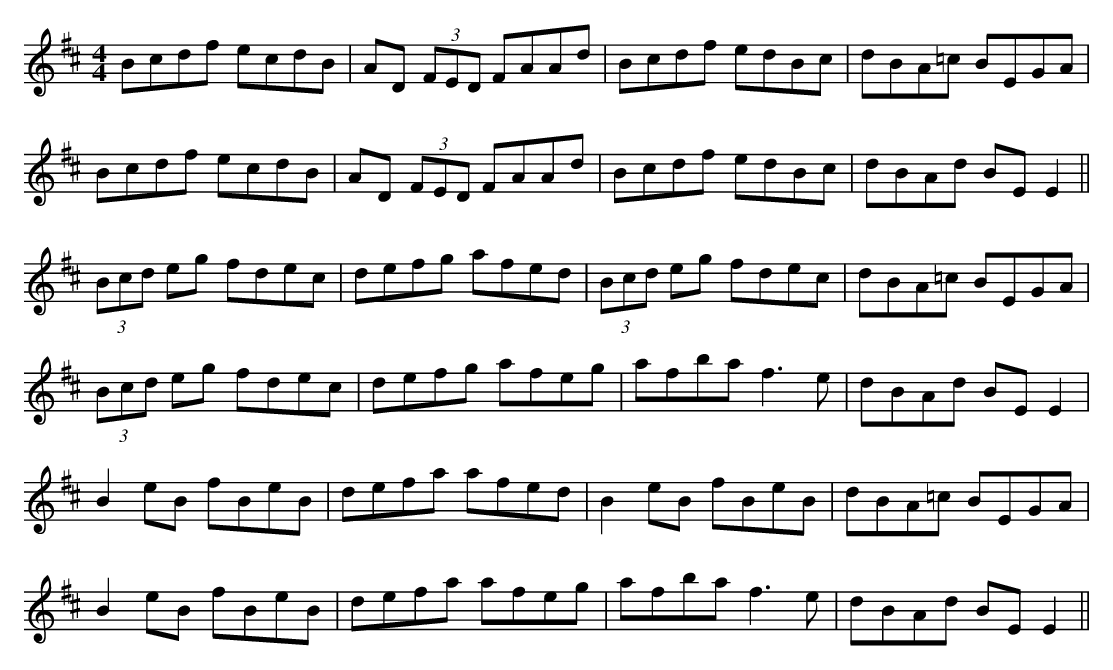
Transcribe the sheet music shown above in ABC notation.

X:1
M:4/4
K:Edor
Bcdf ecdB|AD (3FED FAAd|Bcdf edBc|dBA=c BEGA|
Bcdf ecdB|AD (3FED FAAd|Bcdf edBc|dBAd BE E2||
(3Bcd eg fdec|defg afed|(3Bcd eg fdec|dBA=c BEGA|
(3Bcd eg fdec|defg afeg|afba f3e|dBAd BE E2|
B2 eB fBeB|defa afed|B2 eB fBeB|dBA=c BEGA|
B2 eB fBeB|defa afeg|afba f3e|dBAd BE E2||
